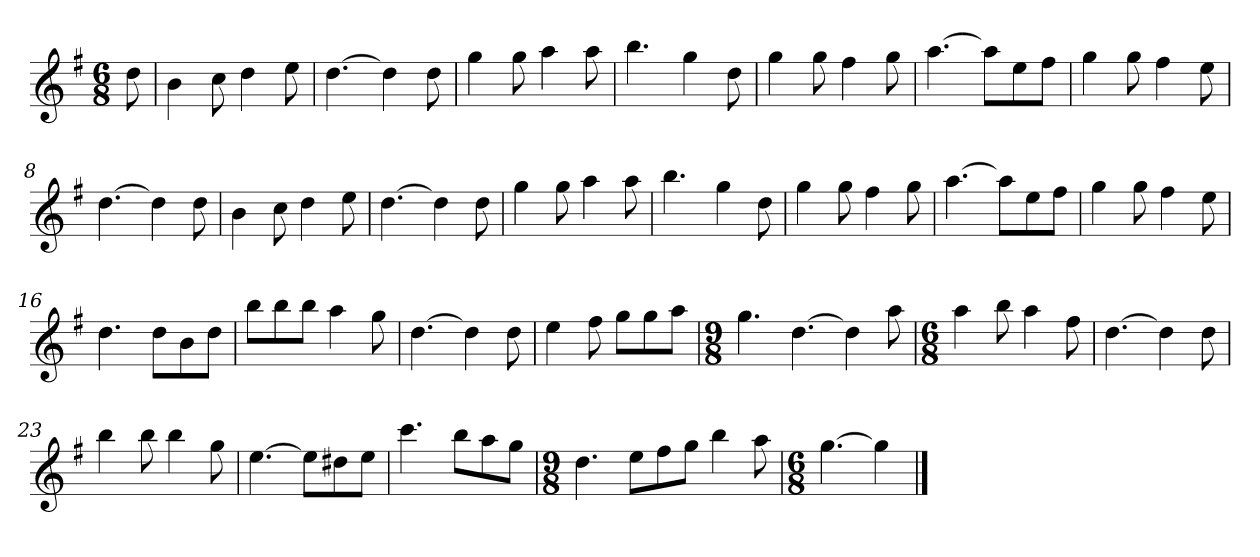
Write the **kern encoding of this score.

**kern
*part1
*staff1
*k[f#]
*M6/8
*MM120
=
8dd
=1
4b
8cc
4dd
8ee
=2
[4.dd
4dd]
8dd
=3
4gg
8gg
4aa
8aa
=4
4.bb
4gg
8dd
=5
4gg
8gg
4ff#
8gg
=6
[4.aa
8aaL]
8ee
8ff#J
=7
4gg
8gg
4ff#
8ee
=8
[4.dd
4dd]
8dd
=9
4b
8cc
4dd
8ee
=10
[4.dd
4dd]
8dd
=11
4gg
8gg
4aa
8aa
=12
4.bb
4gg
8dd
=13
4gg
8gg
4ff#
8gg
=14
[4.aa
8aaL]
8ee
8ff#J
=15
4gg
8gg
4ff#
8ee
=16
4.dd
8ddL
8b
8ddJ
=17
8bbL
8bb
8bbJ
4aa
8gg
=18
[4.dd
4dd]
8dd
=19
4ee
8ff#
8ggL
8gg
8aaJ
=20
*M9/8
4.gg
[4.dd
4dd]
8aa
=21
*M6/8
4aa
8bb
4aa
8ff#
=22
[4.dd
4dd]
8dd
=23
4bb
8bb
4bb
8gg
=24
[4.ee
8eeL]
8dd#X
8eeJ
=25
4.ccc
8bbL
8aa
8ggJ
=26
*M9/8
4.dd
8eeL
8ff#
8ggJ
4bb
8aa
=27
*M6/8
[4.gg
4gg]
==
*-
